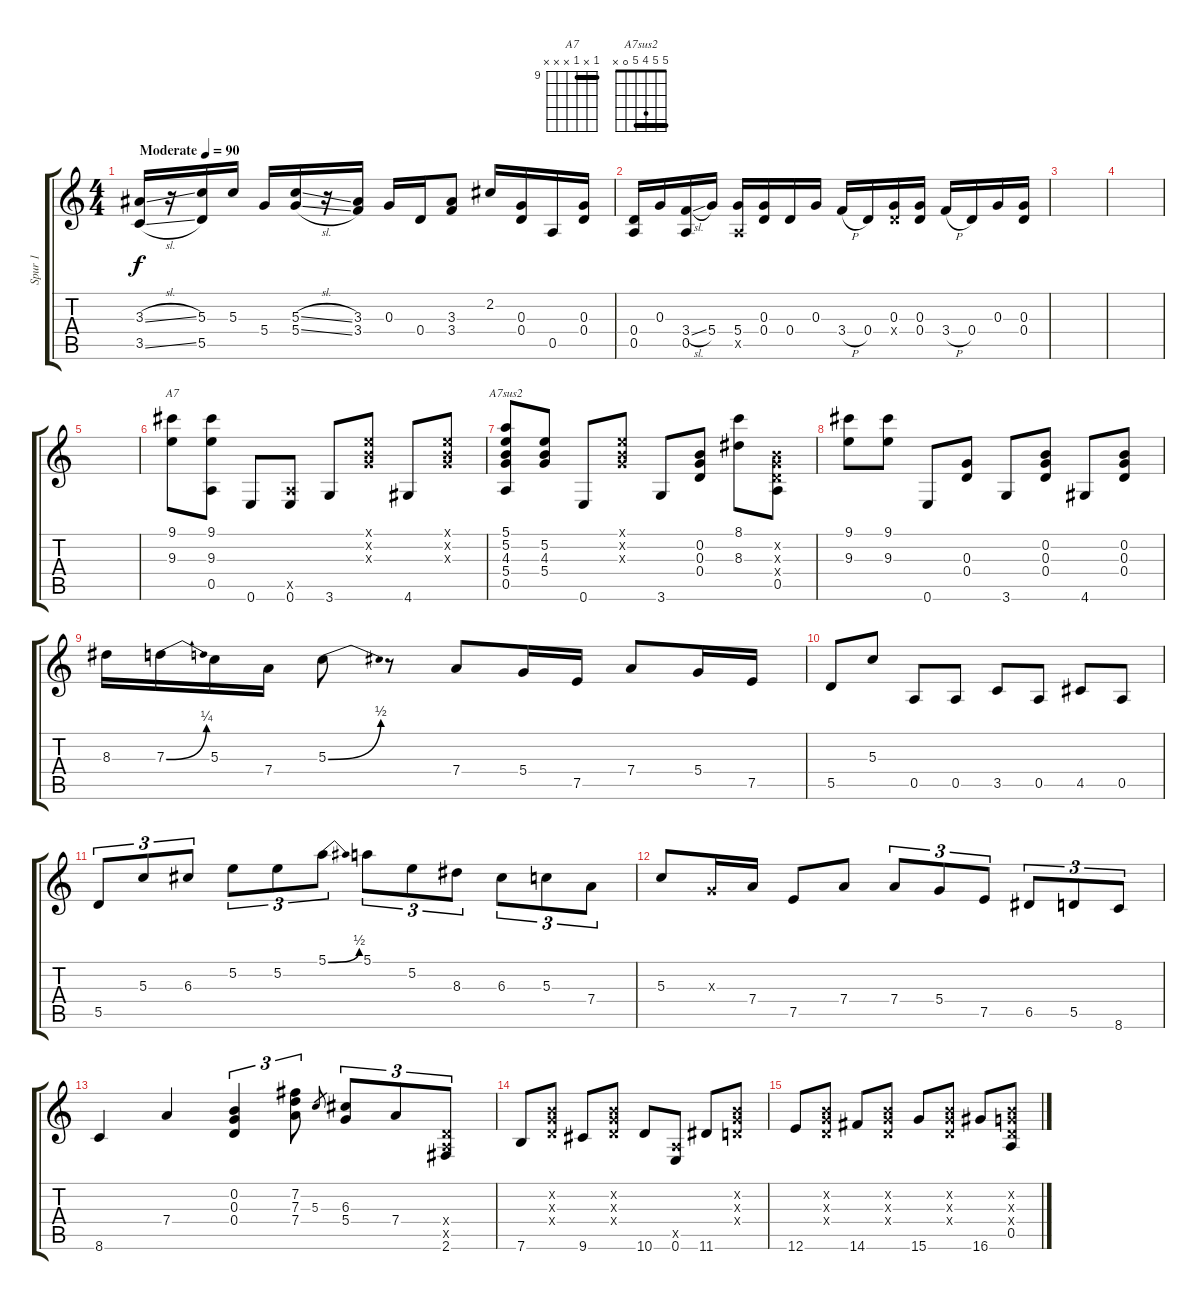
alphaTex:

\track ("Spur 1" "Spur 1") {instrument acousticguitarsteel}
\staff {score tabs}
\tuning (E4 B3 G3 D3 A2 E2) {hide}
\chord ("A7" 9 x 9 x x x) {firstfret 9 barre 9}
\chord ("A7sus2" 5 5 4 5 0 x) {barre 5}
\ts (4 4)
\tempo (90 "Moderate")
\clef g2
\ks c
(3.3{sl} 3.5{sl}).16{dy f instrument acousticguitarsteel} r.16 (5.3 5.5).16 5.3.16 5.4.16 (5.3{sl} 5.4{sl}).16 r.16 (3.3 3.4).16 0.3.16 0.4.16 (3.3 3.4).8 2.2.16 (0.3 0.4).16 0.5.16 (0.3 0.4).16 |
(0.4 0.5).16 0.3.16 (3.4{sl} 0.5).16 5.4.16 (5.4 0.5{x}).16 (0.3 0.4).16 0.4.16 0.3.16 3.4{h}.16 0.4.16 (0.3 0.4{x}).16 (0.3 0.4).16 3.4{h}.16 0.4.16 0.3.16 (0.3 0.4).16 |
|
|
|
(9.1 9.3).8{ch "A7"} (9.1 9.3 0.5).8 0.6.8 (0.5{x} 0.6).8 3.6.8 (0.1{x} 0.2{x} 0.3{x}).8 4.6.8 (0.1{x} 0.2{x} 0.3{x}).8 |
(5.1 5.2 4.3 5.4 0.5).8{ch "A7sus2"} (5.2 4.3 5.4).8 0.6.8 (0.1{x} 0.2{x} 0.3{x}).8 3.6.8 (0.2 0.3 0.4).8 (8.1 8.3).8 (0.2{x} 0.3{x} 0.4{x} 0.5).8 |
(9.1 9.3).8 (9.1 9.3).8 0.6.8 (0.3 0.4).8 3.6.8 (0.2 0.3 0.4).8 4.6.8 (0.2 0.3 0.4).8 |
8.3.16 7.3{be (bend 0 0 60 1)}.16 5.3.16 7.4.16 5.3{be (bend 0 0 60 2)}.8 r.8 7.4.8 5.4.16 7.5.16 7.4.8 5.4.16 7.5.16 |
5.5.8 5.3.8 0.5.8 0.5.8 3.5.8 0.5.8 4.5.8 0.5.8 |
5.5.8{tu (3 2)} 5.3.8{tu (3 2)} 6.3.8{tu (3 2)} 5.2.8{tu (3 2)} 5.2.8{tu (3 2)} 5.1{be (bend 0 0 60 2)}.8{tu (3 2)} 5.1.8{tu (3 2)} 5.2.8{tu (3 2)} 8.3.8{tu (3 2)} 6.3.8{tu (3 2)} 5.3.8{tu (3 2)} 7.4.8{tu (3 2)} |
5.3.8 0.3{x}.16 7.4.16 7.5.8 7.4.8 7.4.8{tu (3 2)} 5.4.8{tu (3 2)} 7.5.8{tu (3 2)} 6.5.8{tu (3 2)} 5.5.8{tu (3 2)} 8.6.8{tu (3 2)} |
8.6.4 7.4.4 (0.2 0.3 0.4).4{tu (3 2)} (7.2 7.3 7.4).8{tu (3 2)} 5.3.8{gr} (6.3 5.4).8{tu (3 2)} 7.4.8{tu (3 2)} (0.4{x} 0.5{x} 2.6).8{tu (3 2)} |
7.6.8 (0.2{x} 0.3{x} 0.4{x}).8 9.6.8 (0.2{x} 0.3{x} 0.4{x}).8 10.6.8 (0.5{x} 0.6).8 11.6.8 (0.2{x} 0.3{x} 0.4{x}).8 |
12.6.8 (0.2{x} 0.3{x} 0.4{x}).8 14.6.8 (0.2{x} 0.3{x} 0.4{x}).8 15.6.8 (0.2{x} 0.3{x} 0.4{x}).8 16.6.8 (0.2{x} 0.3{x} 0.4{x} 0.5).8
